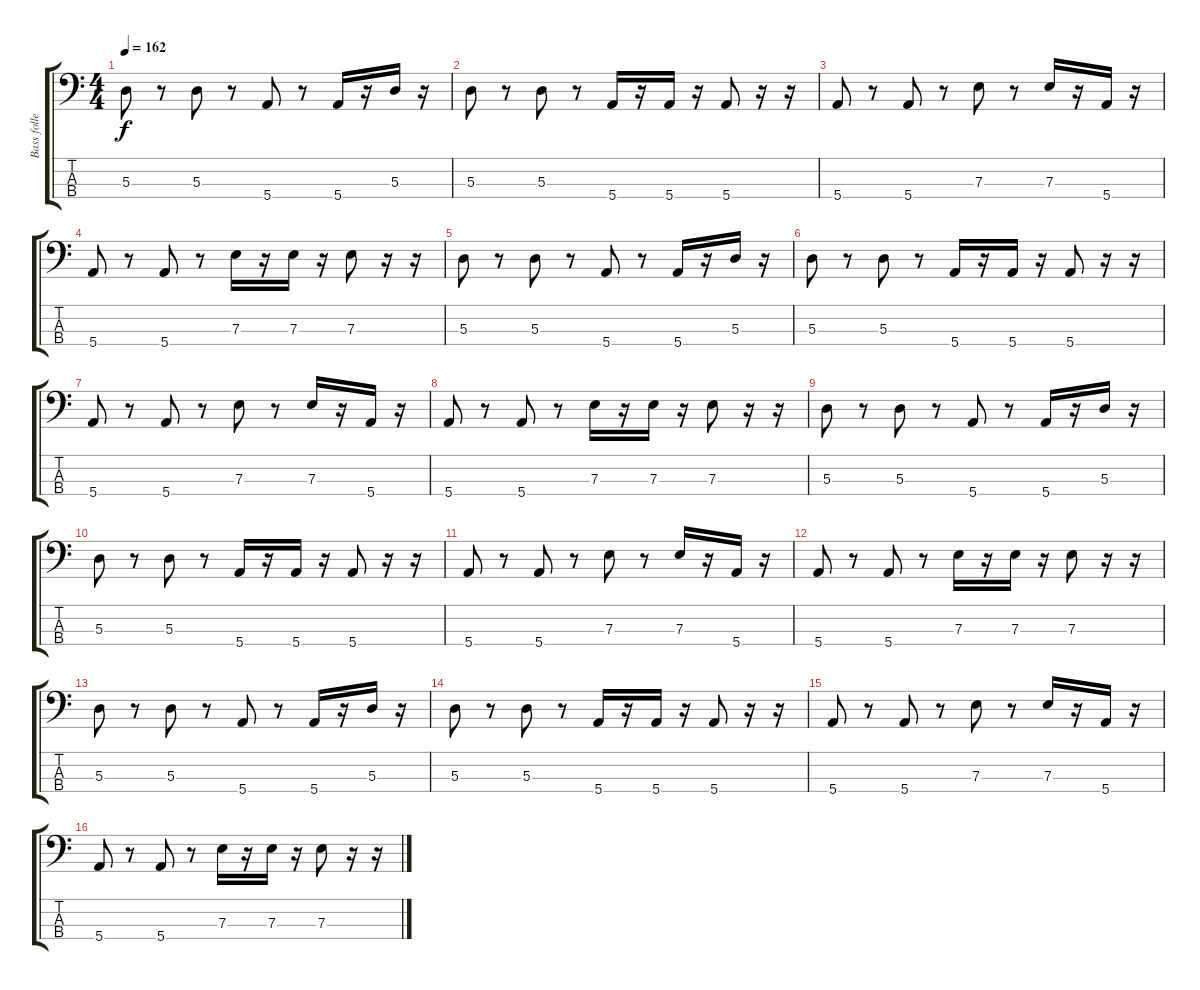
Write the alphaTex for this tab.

\track ("Bass folle" "Bass folle") {instrument electricbassfinger}
\staff {score tabs}
\tuning (G2 D2 A1 E1) {hide}
\ts (4 4)
\tempo 162
\clef f4
\ks c
5.3.8{dy f} r.8 5.3.8 r.8 5.4.8 r.8 5.4.16 r.16 5.3.16 r.16 |
5.3.8 r.8 5.3.8 r.8 5.4.16 r.16 5.4.16 r.16 5.4.8 r.16 r.16 |
5.4.8 r.8 5.4.8 r.8 7.3.8 r.8 7.3.16 r.16 5.4.16 r.16 |
5.4.8 r.8 5.4.8 r.8 7.3.16 r.16 7.3.16 r.16 7.3.8 r.16 r.16 |
5.3.8 r.8 5.3.8 r.8 5.4.8 r.8 5.4.16 r.16 5.3.16 r.16 |
5.3.8 r.8 5.3.8 r.8 5.4.16 r.16 5.4.16 r.16 5.4.8 r.16 r.16 |
5.4.8 r.8 5.4.8 r.8 7.3.8 r.8 7.3.16 r.16 5.4.16 r.16 |
5.4.8 r.8 5.4.8 r.8 7.3.16 r.16 7.3.16 r.16 7.3.8 r.16 r.16 |
5.3.8 r.8 5.3.8 r.8 5.4.8 r.8 5.4.16 r.16 5.3.16 r.16 |
5.3.8 r.8 5.3.8 r.8 5.4.16 r.16 5.4.16 r.16 5.4.8 r.16 r.16 |
5.4.8 r.8 5.4.8 r.8 7.3.8 r.8 7.3.16 r.16 5.4.16 r.16 |
5.4.8 r.8 5.4.8 r.8 7.3.16 r.16 7.3.16 r.16 7.3.8 r.16 r.16 |
5.3.8 r.8 5.3.8 r.8 5.4.8 r.8 5.4.16 r.16 5.3.16 r.16 |
5.3.8 r.8 5.3.8 r.8 5.4.16 r.16 5.4.16 r.16 5.4.8 r.16 r.16 |
5.4.8 r.8 5.4.8 r.8 7.3.8 r.8 7.3.16 r.16 5.4.16 r.16 |
5.4.8 r.8 5.4.8 r.8 7.3.16 r.16 7.3.16 r.16 7.3.8 r.16 r.16
